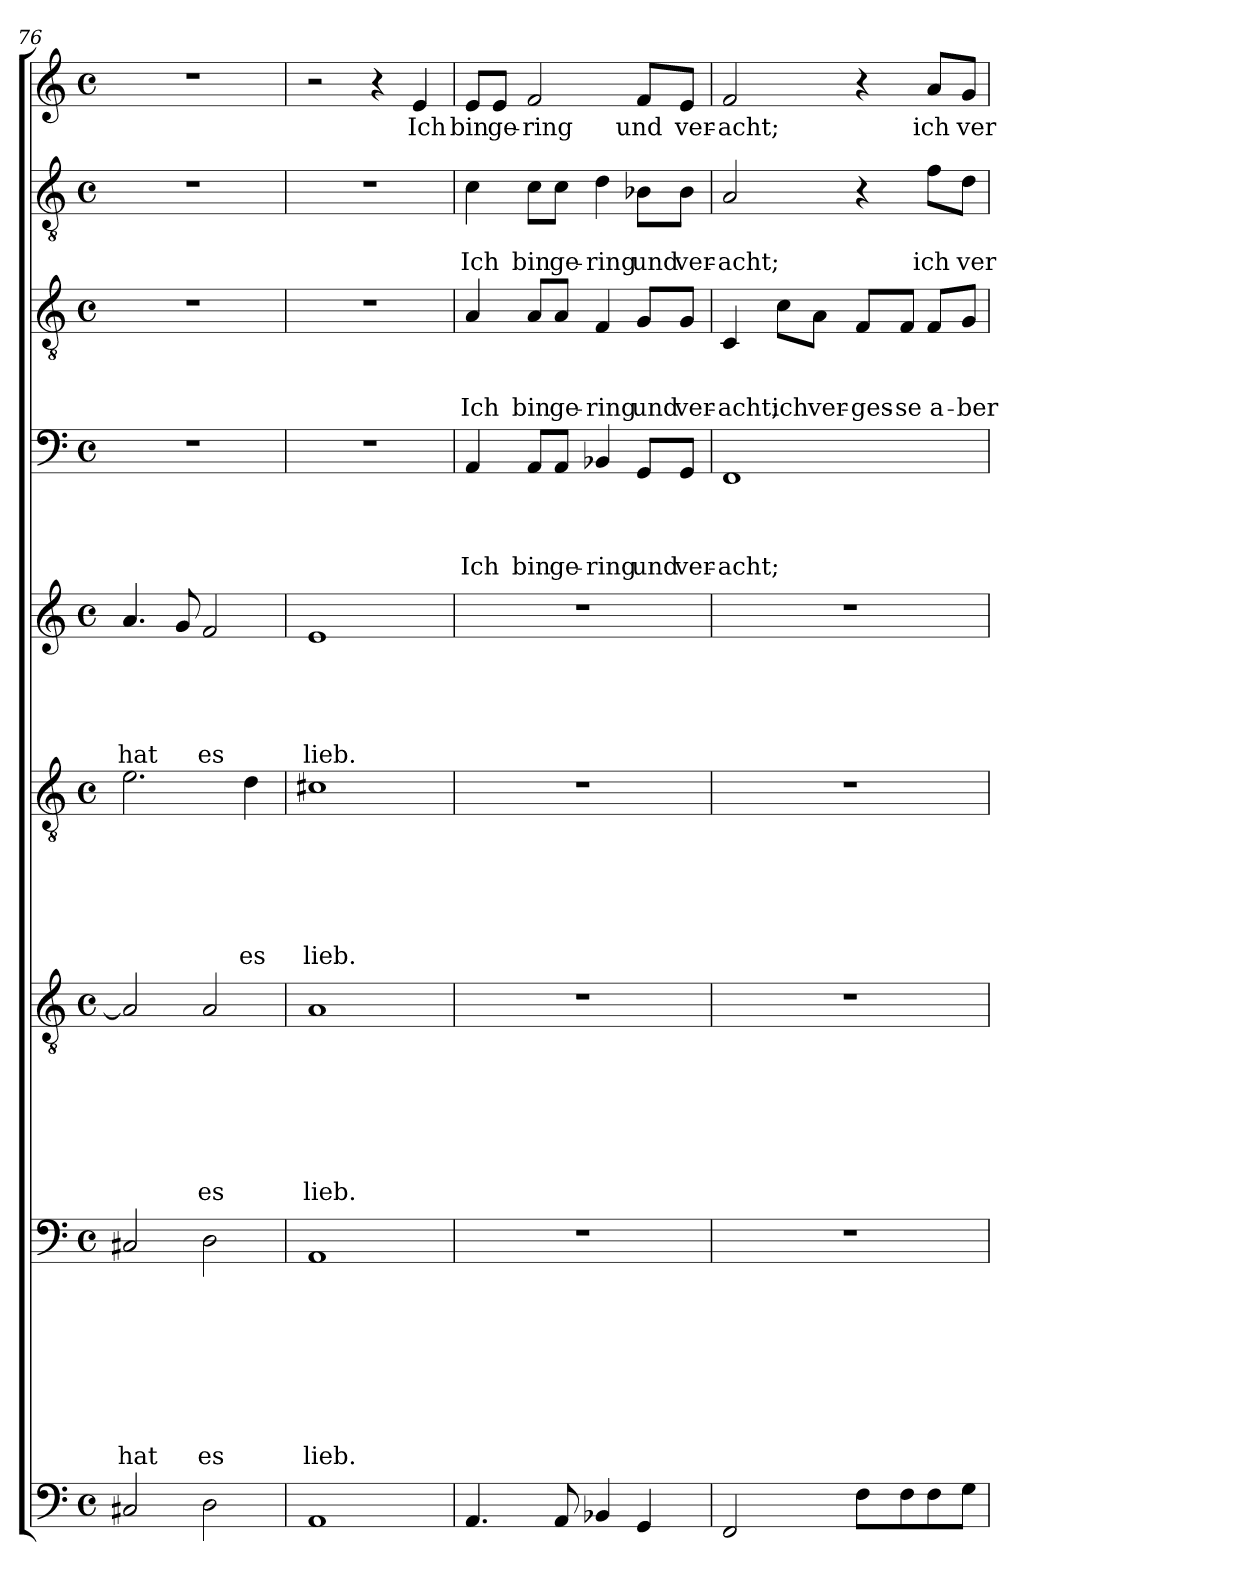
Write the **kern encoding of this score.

**kern	**kern	**text	**text	**text	**text	**text	**text	**text	**text	**kern	**text	**text	**text	**text	**text	**text	**text	**kern	**text	**text	**text	**text	**text	**text	**kern	**text	**text	**text	**text	**text	**kern	**text	**text	**text	**text	**kern	**text	**text	**text	**kern	**text	**text	**kern	**text
*part9	*part8	*part8	*part8	*part8	*part8	*part8	*part8	*part8	*part8	*part7	*part7	*part7	*part7	*part7	*part7	*part7	*part7	*part6	*part6	*part6	*part6	*part6	*part6	*part6	*part5	*part5	*part5	*part5	*part5	*part5	*part4	*part4	*part4	*part4	*part4	*part3	*part3	*part3	*part3	*part2	*part2	*part2	*part1	*part1
*staff9	*staff8	*staff8	*staff8	*staff8	*staff8	*staff8	*staff8	*staff8	*staff8	*staff7	*staff7	*staff7	*staff7	*staff7	*staff7	*staff7	*staff7	*staff6	*staff6	*staff6	*staff6	*staff6	*staff6	*staff6	*staff5	*staff5	*staff5	*staff5	*staff5	*staff5	*staff4	*staff4	*staff4	*staff4	*staff4	*staff3	*staff3	*staff3	*staff3	*staff2	*staff2	*staff2	*staff1	*staff1
!!LO:PB:g=z
*clefF4	*clefF4	*	*	*	*	*	*	*	*	*clefGv2	*	*	*	*	*	*	*	*clefGv2	*	*	*	*	*	*	*clefG2	*	*	*	*	*	*clefF4	*	*	*	*	*clefGv2	*	*	*	*clefGv2	*	*	*clefG2	*
*k[]	*k[]	*	*	*	*	*	*	*	*	*k[]	*	*	*	*	*	*	*	*k[]	*	*	*	*	*	*	*k[]	*	*	*	*	*	*k[]	*	*	*	*	*k[]	*	*	*	*k[]	*	*	*k[]	*
*C:	*C:	*	*	*	*	*	*	*	*	*C:	*	*	*	*	*	*	*	*C:	*	*	*	*	*	*	*C:	*	*	*	*	*	*C:	*	*	*	*	*C:	*	*	*	*C:	*	*	*C:	*
*M4/4	*M4/4	*	*	*	*	*	*	*	*	*M4/4	*	*	*	*	*	*	*	*M4/4	*	*	*	*	*	*	*M4/4	*	*	*	*	*	*M4/4	*	*	*	*	*M4/4	*	*	*	*M4/4	*	*	*M4/4	*
*met(c)	*met(c)	*	*	*	*	*	*	*	*	*met(c)	*	*	*	*	*	*	*	*met(c)	*	*	*	*	*	*	*met(c)	*	*	*	*	*	*met(c)	*	*	*	*	*met(c)	*	*	*	*met(c)	*	*	*met(c)	*
=76	=76	=76	=76	=76	=76	=76	=76	=76	=76	=76	=76	=76	=76	=76	=76	=76	=76	=76	=76	=76	=76	=76	=76	=76	=76	=76	=76	=76	=76	=76	=76	=76	=76	=76	=76	=76	=76	=76	=76	=76	=76	=76	=76	=76
!	!	!	!	!	!	!	!	!	!LO:LY:b	!	!	!	!	!	!	!	!	!	!	!	!	!	!	!	!	!	!	!	!	!LO:LY:b	!	!	!	!	!	!	!	!	!	!	!	!	!	!
2C#X/	2C#X/	.	.	.	.	.	.	.	hat	2A/]	.	.	.	.	.	.	.	2.e\	.	.	.	.	.	.	4.a/	.	.	.	.	hat	1r	.	.	.	.	1r	.	.	.	1r	.	.	1r	.
.	.	.	.	.	.	.	.	.	.	.	.	.	.	.	.	.	.	.	.	.	.	.	.	.	8g/	.	.	.	.	.	.	.	.	.	.	.	.	.	.	.	.	.	.	.
!	!	!	!	!	!	!	!	!	!LO:LY:b	!	!	!	!	!	!	!	!LO:LY:b	!	!	!	!	!	!	!	!	!	!	!	!	!LO:LY:b	!	!	!	!	!	!	!	!	!	!	!	!	!	!
2D\	2D\	.	.	.	.	.	.	.	es	2A/	.	.	.	.	.	.	es	.	.	.	.	.	.	.	2f/	.	.	.	.	es	.	.	.	.	.	.	.	.	.	.	.	.	.	.
!	!	!	!	!	!	!	!	!	!	!	!	!	!	!	!	!	!	!	!	!	!	!	!	!LO:LY:b	!	!	!	!	!	!	!	!	!	!	!	!	!	!	!	!	!	!	!	!
.	.	.	.	.	.	.	.	.	.	.	.	.	.	.	.	.	.	4d\	.	.	.	.	.	es	.	.	.	.	.	.	.	.	.	.	.	.	.	.	.	.	.	.	.	.
=77	=77	=77	=77	=77	=77	=77	=77	=77	=77	=77	=77	=77	=77	=77	=77	=77	=77	=77	=77	=77	=77	=77	=77	=77	=77	=77	=77	=77	=77	=77	=77	=77	=77	=77	=77	=77	=77	=77	=77	=77	=77	=77	=77	=77
!	!	!	!	!	!	!	!	!	!LO:LY:b	!	!	!	!	!	!	!	!LO:LY:b	!	!	!	!	!	!	!LO:LY:b	!	!	!	!	!	!LO:LY:b	!	!	!	!	!	!	!	!	!	!	!	!	!	!
1AA	1AA	.	.	.	.	.	.	.	lieb.	1A	.	.	.	.	.	.	lieb.	1c#X	.	.	.	.	.	lieb.	1e	.	.	.	.	lieb.	1r	.	.	.	.	1r	.	.	.	1r	.	.	2r	.
.	.	.	.	.	.	.	.	.	.	.	.	.	.	.	.	.	.	.	.	.	.	.	.	.	.	.	.	.	.	.	.	.	.	.	.	.	.	.	.	.	.	.	4r	.
!	!	!	!	!	!	!	!	!	!	!	!	!	!	!	!	!	!	!	!	!	!	!	!	!	!	!	!	!	!	!	!	!	!	!	!	!	!	!	!	!	!	!	!	!LO:LY:b
.	.	.	.	.	.	.	.	.	.	.	.	.	.	.	.	.	.	.	.	.	.	.	.	.	.	.	.	.	.	.	.	.	.	.	.	.	.	.	.	.	.	.	4e/	Ich
=78	=78	=78	=78	=78	=78	=78	=78	=78	=78	=78	=78	=78	=78	=78	=78	=78	=78	=78	=78	=78	=78	=78	=78	=78	=78	=78	=78	=78	=78	=78	=78	=78	=78	=78	=78	=78	=78	=78	=78	=78	=78	=78	=78	=78
!	!	!	!	!	!	!	!	!	!	!	!	!	!	!	!	!	!	!	!	!	!	!	!	!	!	!	!	!	!	!	!	!	!	!	!LO:LY:b	!	!	!	!LO:LY:b	!	!	!LO:LY:b	!	!LO:LY:b
4.AA/	1r	.	.	.	.	.	.	.	.	1r	.	.	.	.	.	.	.	1r	.	.	.	.	.	.	1r	.	.	.	.	.	4AA/	.	.	.	Ich	4A/	.	.	Ich	4c\	.	Ich	8e/L	bin
!	!	!	!	!	!	!	!	!	!	!	!	!	!	!	!	!	!	!	!	!	!	!	!	!	!	!	!	!	!	!	!	!	!	!	!	!	!	!	!	!	!	!	!	!LO:LY:b
.	.	.	.	.	.	.	.	.	.	.	.	.	.	.	.	.	.	.	.	.	.	.	.	.	.	.	.	.	.	.	.	.	.	.	.	.	.	.	.	.	.	.	8e/J	ge-
!	!	!	!	!	!	!	!	!	!	!	!	!	!	!	!	!	!	!	!	!	!	!	!	!	!	!	!	!	!	!	!	!	!	!	!LO:LY:b	!	!	!	!LO:LY:b	!	!	!LO:LY:b	!	!LO:LY:b
.	.	.	.	.	.	.	.	.	.	.	.	.	.	.	.	.	.	.	.	.	.	.	.	.	.	.	.	.	.	.	8AA/L	.	.	.	bin	8A/L	.	.	bin	8c\L	.	bin	2f/	-ring
!	!	!	!	!	!	!	!	!	!	!	!	!	!	!	!	!	!	!	!	!	!	!	!	!	!	!	!	!	!	!	!	!	!	!	!LO:LY:b	!	!	!	!LO:LY:b	!	!	!LO:LY:b	!	!
8AA/	.	.	.	.	.	.	.	.	.	.	.	.	.	.	.	.	.	.	.	.	.	.	.	.	.	.	.	.	.	.	8AA/J	.	.	.	ge-	8A/J	.	.	ge-	8c\J	.	ge-	.	.
!	!	!	!	!	!	!	!	!	!	!	!	!	!	!	!	!	!	!	!	!	!	!	!	!	!	!	!	!	!	!	!	!	!	!	!LO:LY:b	!	!	!	!LO:LY:b	!	!	!LO:LY:b	!	!
4BB-X/	.	.	.	.	.	.	.	.	.	.	.	.	.	.	.	.	.	.	.	.	.	.	.	.	.	.	.	.	.	.	4BB-X/	.	.	.	-ring	4F/	.	.	-ring	4d\	.	-ring	.	.
!	!	!	!	!	!	!	!	!	!	!	!	!	!	!	!	!	!	!	!	!	!	!	!	!	!	!	!	!	!	!	!	!	!	!	!LO:LY:b	!	!	!	!LO:LY:b	!	!	!LO:LY:b	!	!LO:LY:b
4GG/	.	.	.	.	.	.	.	.	.	.	.	.	.	.	.	.	.	.	.	.	.	.	.	.	.	.	.	.	.	.	8GG/L	.	.	.	und	8G/L	.	.	und	8B-X\L	.	und	8f/L	und
!	!	!	!	!	!	!	!	!	!	!	!	!	!	!	!	!	!	!	!	!	!	!	!	!	!	!	!	!	!	!	!	!	!	!	!LO:LY:b	!	!	!	!LO:LY:b	!	!	!LO:LY:b	!	!LO:LY:b
.	.	.	.	.	.	.	.	.	.	.	.	.	.	.	.	.	.	.	.	.	.	.	.	.	.	.	.	.	.	.	8GG/J	.	.	.	ver-	8G/J	.	.	ver-	8B-\J	.	ver-	8e/J	ver-
=79	=79	=79	=79	=79	=79	=79	=79	=79	=79	=79	=79	=79	=79	=79	=79	=79	=79	=79	=79	=79	=79	=79	=79	=79	=79	=79	=79	=79	=79	=79	=79	=79	=79	=79	=79	=79	=79	=79	=79	=79	=79	=79	=79	=79
!	!	!	!	!	!	!	!	!	!	!	!	!	!	!	!	!	!	!	!	!	!	!	!	!	!	!	!	!	!	!	!	!	!	!	!LO:LY:b	!	!	!	!LO:LY:b	!	!	!LO:LY:b	!	!LO:LY:b
2FF/	1r	.	.	.	.	.	.	.	.	1r	.	.	.	.	.	.	.	1r	.	.	.	.	.	.	1r	.	.	.	.	.	1FF	.	.	.	-acht;	4C/	.	.	-acht;	2A/	.	-acht;	2f/	-acht;
!	!	!	!	!	!	!	!	!	!	!	!	!	!	!	!	!	!	!	!	!	!	!	!	!	!	!	!	!	!	!	!	!	!	!	!	!	!	!	!LO:LY:b	!	!	!	!	!
.	.	.	.	.	.	.	.	.	.	.	.	.	.	.	.	.	.	.	.	.	.	.	.	.	.	.	.	.	.	.	.	.	.	.	.	8c\L	.	.	ich	.	.	.	.	.
!	!	!	!	!	!	!	!	!	!	!	!	!	!	!	!	!	!	!	!	!	!	!	!	!	!	!	!	!	!	!	!	!	!	!	!	!	!	!	!LO:LY:b	!	!	!	!	!
.	.	.	.	.	.	.	.	.	.	.	.	.	.	.	.	.	.	.	.	.	.	.	.	.	.	.	.	.	.	.	.	.	.	.	.	8A\J	.	.	ver-	.	.	.	.	.
!	!	!	!	!	!	!	!	!	!	!	!	!	!	!	!	!	!	!	!	!	!	!	!	!	!	!	!	!	!	!	!	!	!	!	!	!	!	!	!LO:LY:b	!	!	!	!	!
8F\L	.	.	.	.	.	.	.	.	.	.	.	.	.	.	.	.	.	.	.	.	.	.	.	.	.	.	.	.	.	.	.	.	.	.	.	8F/L	.	.	-ges-	4r	.	.	4r	.
!	!	!	!	!	!	!	!	!	!	!	!	!	!	!	!	!	!	!	!	!	!	!	!	!	!	!	!	!	!	!	!	!	!	!	!	!	!	!	!LO:LY:b	!	!	!	!	!
8F\	.	.	.	.	.	.	.	.	.	.	.	.	.	.	.	.	.	.	.	.	.	.	.	.	.	.	.	.	.	.	.	.	.	.	.	8F/J	.	.	-se	.	.	.	.	.
!	!	!	!	!	!	!	!	!	!	!	!	!	!	!	!	!	!	!	!	!	!	!	!	!	!	!	!	!	!	!	!	!	!	!	!	!	!	!	!LO:LY:b	!	!	!LO:LY:b	!	!LO:LY:b
8F\	.	.	.	.	.	.	.	.	.	.	.	.	.	.	.	.	.	.	.	.	.	.	.	.	.	.	.	.	.	.	.	.	.	.	.	8F/L	.	.	a-	8f\L	.	ich	8a/L	ich
!	!	!	!	!	!	!	!	!	!	!	!	!	!	!	!	!	!	!	!	!	!	!	!	!	!	!	!	!	!	!	!	!	!	!	!	!	!	!	!LO:LY:b	!	!	!LO:LY:b	!	!LO:LY:b
8G\J	.	.	.	.	.	.	.	.	.	.	.	.	.	.	.	.	.	.	.	.	.	.	.	.	.	.	.	.	.	.	.	.	.	.	.	8G/J	.	.	-ber	8d\J	.	ver-	8g/J	ver-
=	=	=	=	=	=	=	=	=	=	=	=	=	=	=	=	=	=	=	=	=	=	=	=	=	=	=	=	=	=	=	=	=	=	=	=	=	=	=	=	=	=	=	=	=
*-	*-	*-	*-	*-	*-	*-	*-	*-	*-	*-	*-	*-	*-	*-	*-	*-	*-	*-	*-	*-	*-	*-	*-	*-	*-	*-	*-	*-	*-	*-	*-	*-	*-	*-	*-	*-	*-	*-	*-	*-	*-	*-	*-	*-
